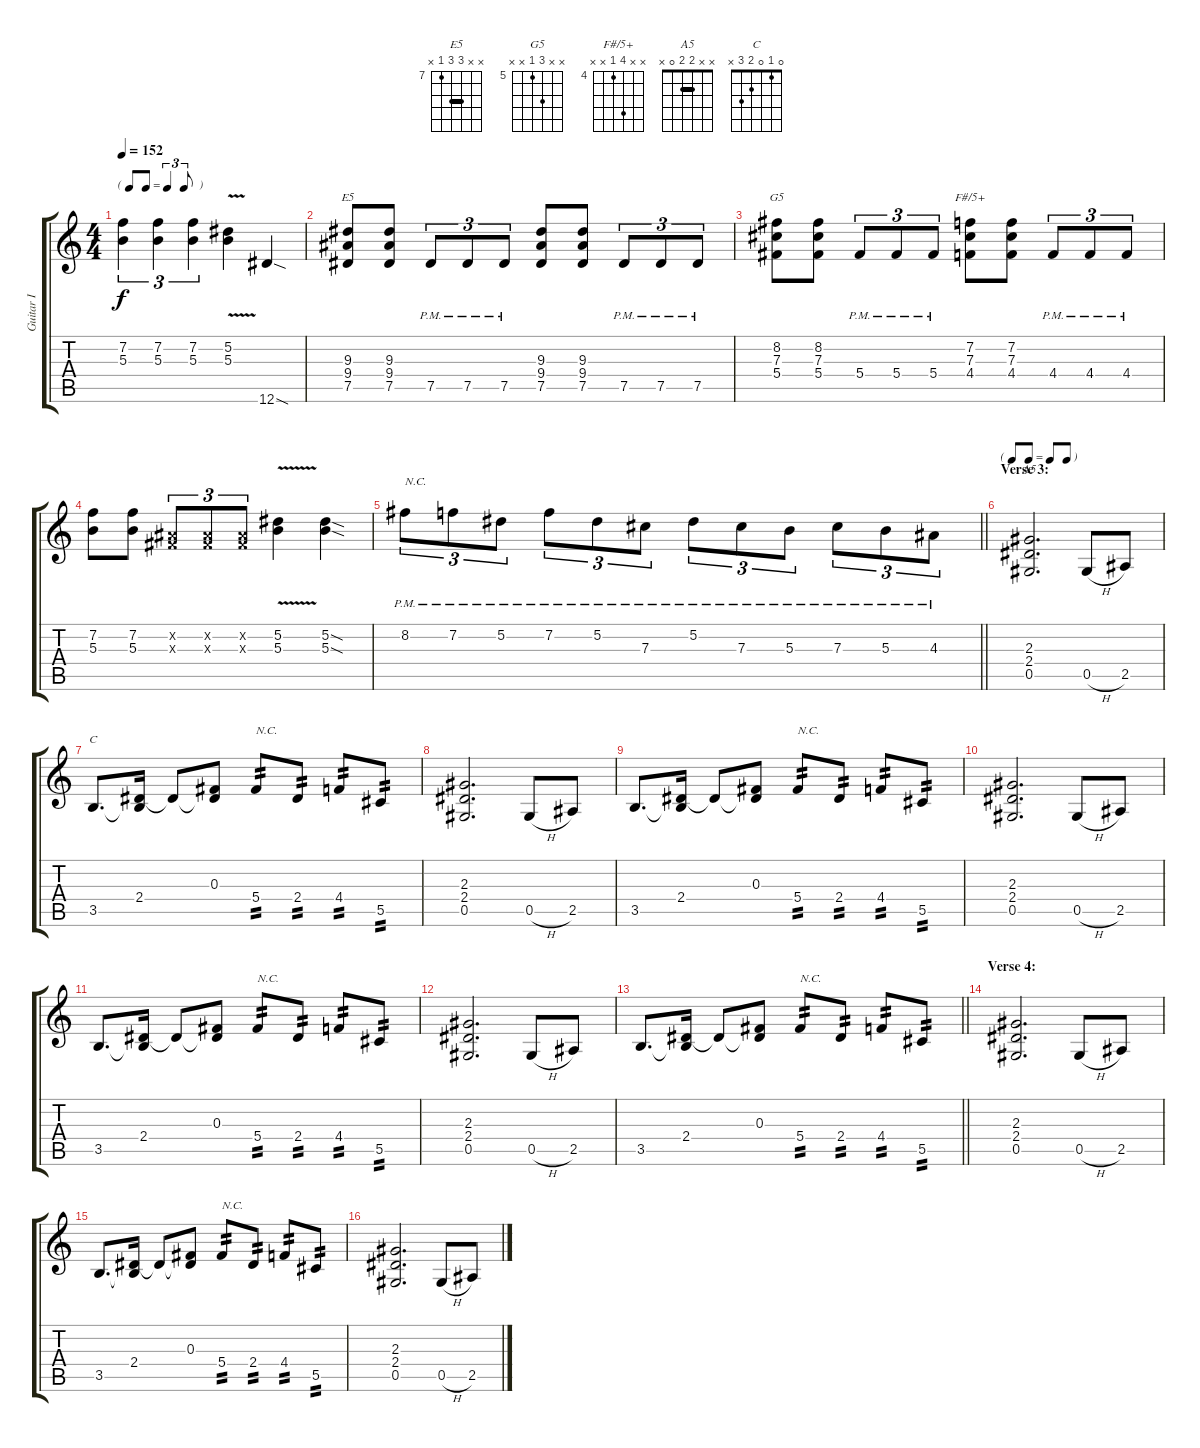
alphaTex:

\track ("Guitar I" "Guitar I") {instrument distortionguitar}
\staff {score tabs}
\tuning (Eb4 Bb3 Gb3 Db3 Ab2 Eb2) {hide}
\chord ("E5" x x 9 9 7 x) {firstfret 7 barre 9}
\chord ("G5" x x 7 5 x x) {firstfret 5}
\chord ("F#/5+" x x 7 4 x x) {firstfret 4}
\chord ("A5" x x 2 2 0 x) {barre 2}
\chord ("C" 0 1 0 2 3 x)
\ts (4 4)
\tf triplet8th
\tempo 152
\clef g2
\ks c
(7.2 5.3).4{tu (3 2) dy f} (7.2 5.3).4{tu (3 2)} (7.2 5.3).4{tu (3 2)} (5.2{v} 5.3).4 12.6{sod}.4 |
(9.3 9.4 7.5).8{ch "E5"} (9.3 9.4 7.5).8 7.5{pm}.8{tu (3 2)} 7.5{pm}.8{tu (3 2)} 7.5{pm}.8{tu (3 2)} (9.3 9.4 7.5).8 (9.3 9.4 7.5).8 7.5{pm}.8{tu (3 2)} 7.5{pm}.8{tu (3 2)} 7.5{pm}.8{tu (3 2)} |
(8.2 7.3 5.4).8{ch "G5"} (8.2 7.3 5.4).8 5.4{pm}.8{tu (3 2)} 5.4{pm}.8{tu (3 2)} 5.4{pm}.8{tu (3 2)} (7.2 7.3 4.4).8{ch "F#/5+"} (7.2 7.3 4.4).8 4.4{pm}.8{tu (3 2)} 4.4{pm}.8{tu (3 2)} 4.4{pm}.8{tu (3 2)} |
(7.2 5.3).8 (7.2 5.3).8 (0.2{x} 0.3{x}).8{tu (3 2)} (0.2{x} 0.3{x}).8{tu (3 2)} (0.2{x} 0.3{x}).8{tu (3 2)} (5.2{v} 5.3).4 (5.2{sod} 5.3{sod}).4 |
\barLineRight lightlight
8.2{pm}.8{tu (3 2) txt "N.C."} 7.2{pm}.8{tu (3 2)} 5.2{pm}.8{tu (3 2)} 7.2{pm}.8{tu (3 2)} 5.2{pm}.8{tu (3 2)} 7.3{pm}.8{tu (3 2)} 5.2{pm}.8{tu (3 2)} 7.3{pm}.8{tu (3 2)} 5.3{pm}.8{tu (3 2)} 7.3{pm}.8{tu (3 2)} 5.3{pm}.8{tu (3 2)} 4.3{pm}.8{tu (3 2)} |
\tf none
\section ("" "Verse 3:")
(2.3 2.4 0.5).2{d ch "A5"} 0.5{h}.8 2.5.8 |
3.5.8{d ch "C"} (2.4 3.5{t}).16 2.4{t}.8 (0.3 2.4{t}).8 5.4.8{txt "N.C." tp 2} 2.4.8{tp 2} 4.4.8{tp 2} 5.5.8{tp 2} |
(2.3 2.4 0.5).2{d} 0.5{h}.8 2.5.8 |
3.5.8{d} (2.4 3.5{t}).16 2.4{t}.8 (0.3 2.4{t}).8 5.4.8{txt "N.C." tp 2} 2.4.8{tp 2} 4.4.8{tp 2} 5.5.8{tp 2} |
(2.3 2.4 0.5).2{d} 0.5{h}.8 2.5.8 |
3.5.8{d} (2.4 3.5{t}).16 2.4{t}.8 (0.3 2.4{t}).8 5.4.8{txt "N.C." tp 2} 2.4.8{tp 2} 4.4.8{tp 2} 5.5.8{tp 2} |
(2.3 2.4 0.5).2{d} 0.5{h}.8 2.5.8 |
\barLineRight lightlight
3.5.8{d} (2.4 3.5{t}).16 2.4{t}.8 (0.3 2.4{t}).8 5.4.8{txt "N.C." tp 2} 2.4.8{tp 2} 4.4.8{tp 2} 5.5.8{tp 2} |
\section ("" "Verse 4:")
(2.3 2.4 0.5).2{d} 0.5{h}.8 2.5.8 |
3.5.8{d} (2.4 3.5{t}).16 2.4{t}.8 (0.3 2.4{t}).8 5.4.8{txt "N.C." tp 2} 2.4.8{tp 2} 4.4.8{tp 2} 5.5.8{tp 2} |
(2.3 2.4 0.5).2{d} 0.5{h}.8 2.5.8
